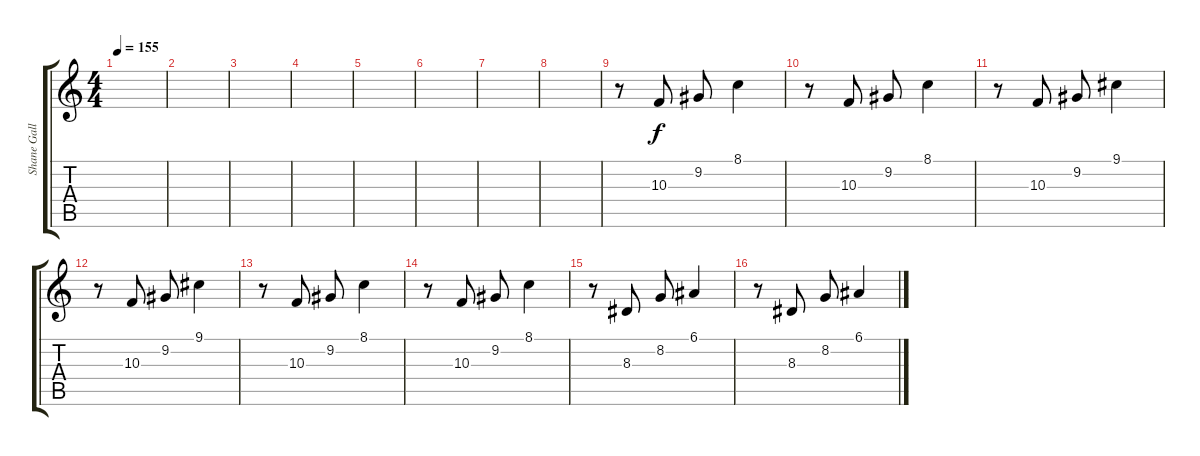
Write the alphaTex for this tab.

\track ("Shane Gallagher Guitar 1" "Shane Gall") {instrument lead1square}
\staff {score tabs}
\tuning (E4 B3 G3 D3 A2 E2) {hide}
\ts (4 4)
\tempo 155
\clef g2
\ks c
|
|
|
|
|
|
|
|
r.8 10.3.8 9.2.8 8.1.4 |
r.8 10.3.8 9.2.8 8.1.4 |
r.8 10.3.8 9.2.8 9.1.4 |
r.8 10.3.8 9.2.8 9.1.4 |
r.8 10.3.8 9.2.8 8.1.4 |
r.8 10.3.8 9.2.8 8.1.4 |
r.8 8.3.8 8.2.8 6.1.4 |
r.8 8.3.8 8.2.8 6.1.4
